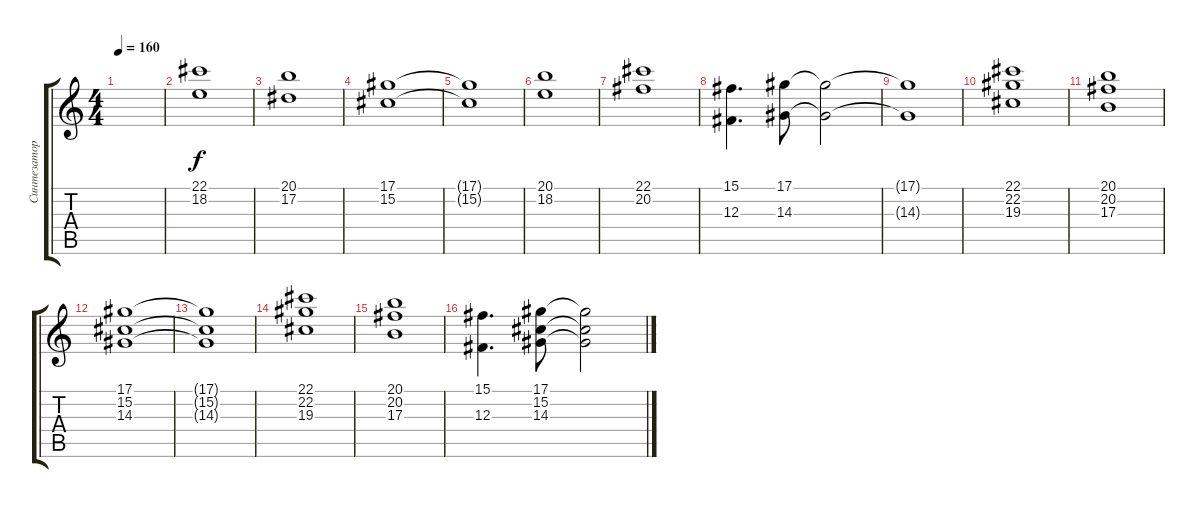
\track ("Синтезатор" "Синтезатор") {instrument stringensemble1}
\staff {score tabs}
\tuning (Eb4 Bb3 Gb3 Db3 Ab2 Eb2) {hide}
\ts (4 4)
\tempo 160
\clef g2
\ks c
|
(22.1 18.2).1 |
(20.1 17.2).1 |
(17.1 15.2).1 |
(17.1{t} 15.2{t}).1 |
(20.1 18.2).1 |
(22.1 20.2).1 |
(15.1 12.3).4{d} (17.1 14.3).8 (17.1{t} 14.3{t}).2 |
(17.1{t} 14.3{t}).1 |
(22.1 22.2 19.3).1 |
(20.1 20.2 17.3).1 |
(17.1 15.2 14.3).1 |
(17.1{t} 15.2{t} 14.3{t}).1 |
(22.1 22.2 19.3).1 |
(20.1 20.2 17.3).1 |
(15.1 12.3).4{d} (17.1 15.2 14.3).8 (17.1{t} 15.2{t} 14.3{t}).2
